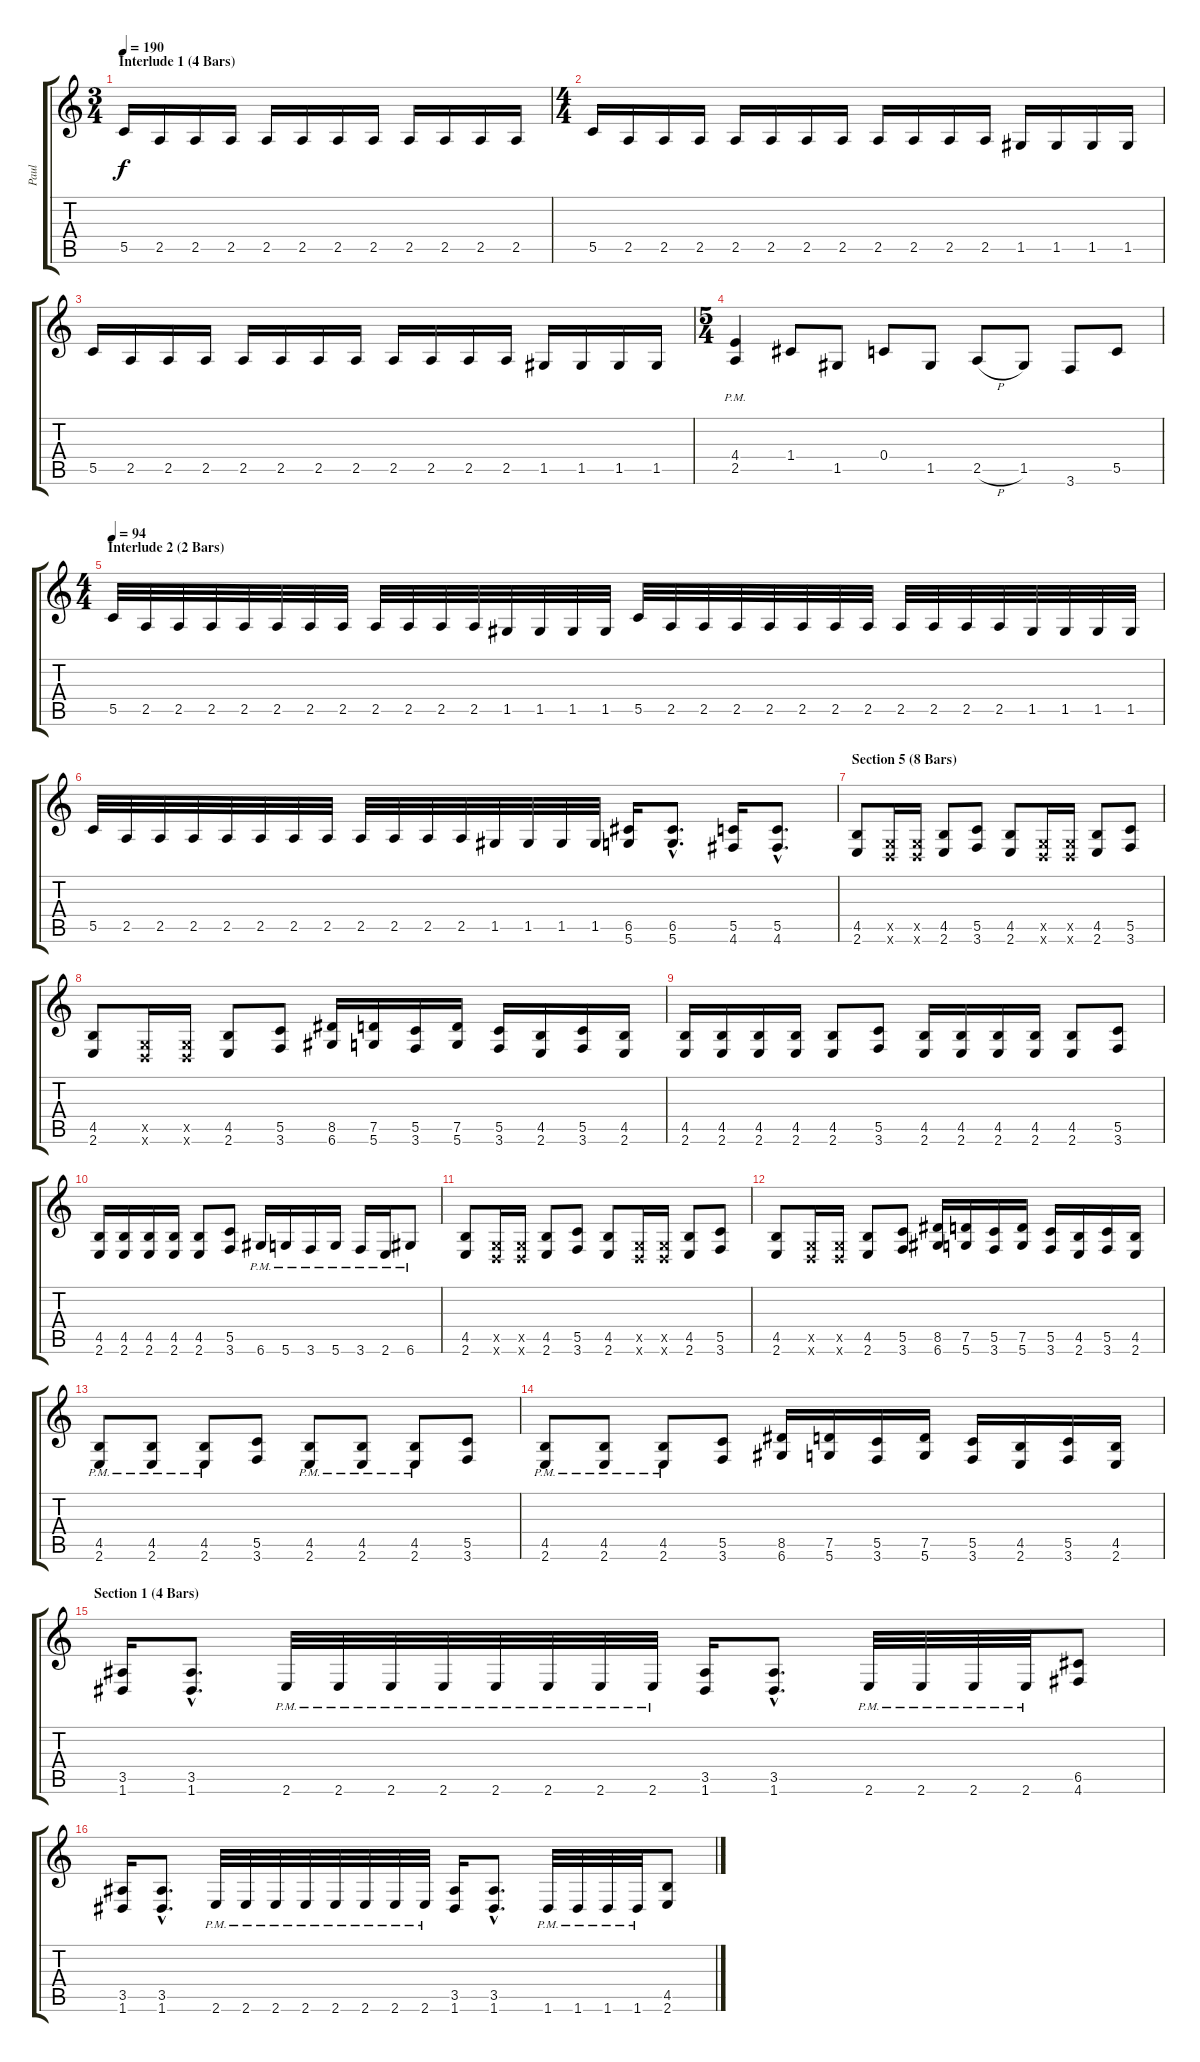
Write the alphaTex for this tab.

\track ("Paul" "Paul") {instrument distortionguitar}
\staff {score tabs}
\tuning (D4 A3 F3 C3 G2 D2) {hide}
\ts (3 4)
\section ("" "Interlude 1 (4 Bars)")
\tempo 190
\clef g2
\ks c
5.5.16{dy f} 2.5.16 2.5.16 2.5.16 2.5.16 2.5.16 2.5.16 2.5.16 2.5.16 2.5.16 2.5.16 2.5.16 |
\ts (4 4)
5.5.16 2.5.16 2.5.16 2.5.16 2.5.16 2.5.16 2.5.16 2.5.16 2.5.16 2.5.16 2.5.16 2.5.16 1.5.16 1.5.16 1.5.16 1.5.16 |
5.5.16 2.5.16 2.5.16 2.5.16 2.5.16 2.5.16 2.5.16 2.5.16 2.5.16 2.5.16 2.5.16 2.5.16 1.5.16 1.5.16 1.5.16 1.5.16 |
\ts (5 4)
(4.4{pm} 2.5{pm}).4 1.4.8 1.5.8 0.4.8 1.5.8 2.5{h}.8 1.5.8 3.6.8 5.5.8 |
\ts (4 4)
\section ("" "Interlude 2 (2 Bars)")
\tempo 94
5.5.32 2.5.32 2.5.32 2.5.32 2.5.32 2.5.32 2.5.32 2.5.32 2.5.32 2.5.32 2.5.32 2.5.32 1.5.32 1.5.32 1.5.32 1.5.32 5.5.32 2.5.32 2.5.32 2.5.32 2.5.32 2.5.32 2.5.32 2.5.32 2.5.32 2.5.32 2.5.32 2.5.32 1.5.32 1.5.32 1.5.32 1.5.32 |
5.5.32 2.5.32 2.5.32 2.5.32 2.5.32 2.5.32 2.5.32 2.5.32 2.5.32 2.5.32 2.5.32 2.5.32 1.5.32 1.5.32 1.5.32 1.5.32 (6.5 5.6).16 (6.5{hac} 5.6{hac}).8{d} (5.5 4.6).16 (5.5{hac} 4.6{hac}).8{d} |
\section ("" "Section 5 (8 Bars)")
(4.5 2.6).8 (0.5{x} 0.6{x}).16 (0.5{x} 0.6{x}).16 (4.5 2.6).8 (5.5 3.6).8 (4.5 2.6).8 (0.5{x} 0.6{x}).16 (0.5{x} 0.6{x}).16 (4.5 2.6).8 (5.5 3.6).8 |
(4.5 2.6).8 (0.5{x} 0.6{x}).16 (0.5{x} 0.6{x}).16 (4.5 2.6).8 (5.5 3.6).8 (8.5 6.6).16 (7.5 5.6).16 (5.5 3.6).16 (7.5 5.6).16 (5.5 3.6).16 (4.5 2.6).16 (5.5 3.6).16 (4.5 2.6).16 |
(4.5 2.6).16 (4.5 2.6).16 (4.5 2.6).16 (4.5 2.6).16 (4.5 2.6).8 (5.5 3.6).8 (4.5 2.6).16 (4.5 2.6).16 (4.5 2.6).16 (4.5 2.6).16 (4.5 2.6).8 (5.5 3.6).8 |
(4.5 2.6).16 (4.5 2.6).16 (4.5 2.6).16 (4.5 2.6).16 (4.5 2.6).8 (5.5 3.6).8 6.6{pm}.16 5.6{pm}.16 3.6{pm}.16 5.6{pm}.16 3.6{pm}.16 2.6{pm}.16 6.6{pm}.8 |
(4.5 2.6).8 (0.5{x} 0.6{x}).16 (0.5{x} 0.6{x}).16 (4.5 2.6).8 (5.5 3.6).8 (4.5 2.6).8 (0.5{x} 0.6{x}).16 (0.5{x} 0.6{x}).16 (4.5 2.6).8 (5.5 3.6).8 |
(4.5 2.6).8 (0.5{x} 0.6{x}).16 (0.5{x} 0.6{x}).16 (4.5 2.6).8 (5.5 3.6).8 (8.5 6.6).16 (7.5 5.6).16 (5.5 3.6).16 (7.5 5.6).16 (5.5 3.6).16 (4.5 2.6).16 (5.5 3.6).16 (4.5 2.6).16 |
(4.5{pm} 2.6{pm}).8 (4.5{pm} 2.6{pm}).8 (4.5{pm} 2.6{pm}).8 (5.5 3.6).8 (4.5{pm} 2.6{pm}).8 (4.5{pm} 2.6{pm}).8 (4.5{pm} 2.6{pm}).8 (5.5 3.6).8 |
(4.5{pm} 2.6{pm}).8 (4.5{pm} 2.6{pm}).8 (4.5{pm} 2.6{pm}).8 (5.5 3.6).8 (8.5 6.6).16 (7.5 5.6).16 (5.5 3.6).16 (7.5 5.6).16 (5.5 3.6).16 (4.5 2.6).16 (5.5 3.6).16 (4.5 2.6).16 |
\section ("" "Section 1 (4 Bars)")
(3.5 1.6).16 (3.5{hac} 1.6{hac}).8{d} 2.6{pm}.32 2.6{pm}.32 2.6{pm}.32 2.6{pm}.32 2.6{pm}.32 2.6{pm}.32 2.6{pm}.32 2.6{pm}.32 (3.5 1.6).16 (3.5{hac} 1.6{hac}).8{d} 2.6{pm}.32 2.6{pm}.32 2.6{pm}.32 2.6{pm}.32 (6.5 4.6).8 |
(3.5 1.6).16 (3.5{hac} 1.6{hac}).8{d} 2.6{pm}.32 2.6{pm}.32 2.6{pm}.32 2.6{pm}.32 2.6{pm}.32 2.6{pm}.32 2.6{pm}.32 2.6{pm}.32 (3.5 1.6).16 (3.5{hac} 1.6{hac}).8{d} 1.6{pm}.32 1.6{pm}.32 1.6{pm}.32 1.6{pm}.32 (4.5 2.6).8
